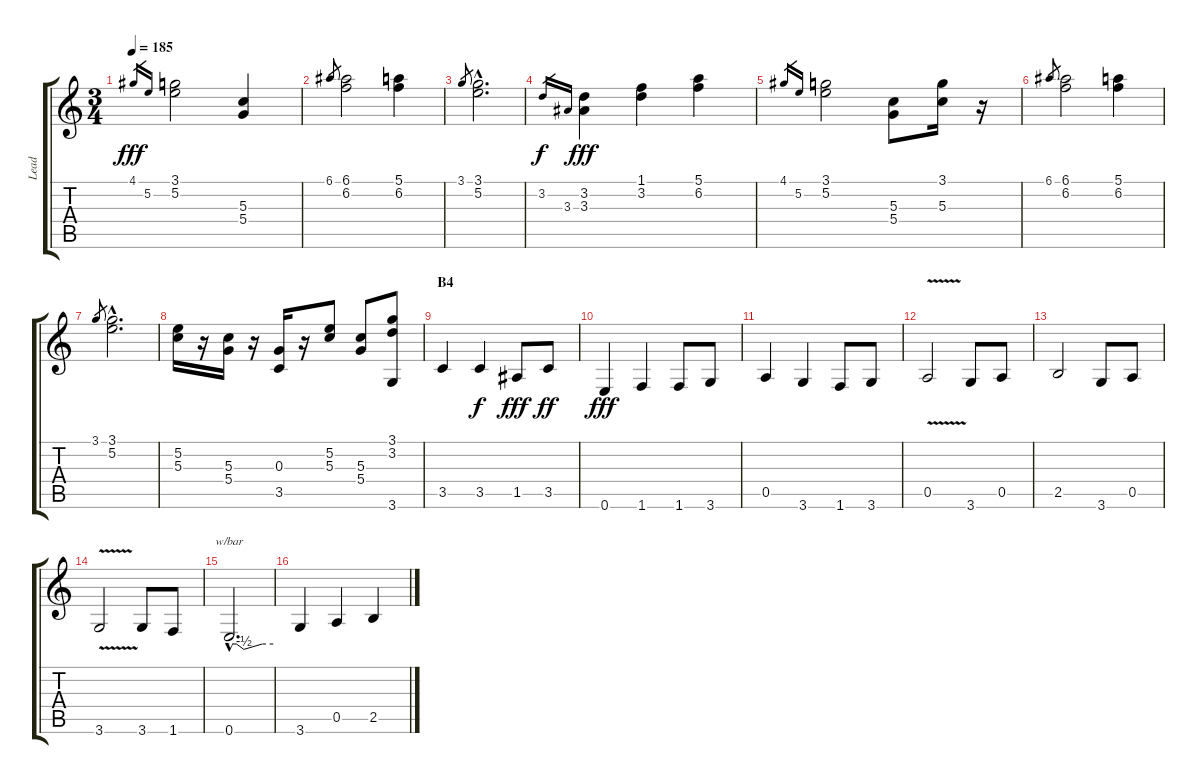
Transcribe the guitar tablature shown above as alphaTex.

\track ("Lead" "Lead") {instrument electricguitarjazz}
\staff {score tabs}
\tuning (E4 B3 G3 D3 A2 E2) {hide}
\ts (3 4)
\tempo 185
\clef g2
\ks c
4.1.16{gr dy fff} 5.2.16{gr} (3.1 5.2).2 (5.3 5.4).4 |
6.1.8{gr} (6.1 6.2).2 (5.1 6.2).4 |
3.1.8{gr} (3.1{hac} 5.2{hac}).2{d} |
3.2.16{gr dy f} 3.3.16{gr} (3.2 3.3).4{dy fff} (1.1 3.2).4 (5.1 6.2).4 |
4.1.16{gr} 5.2.16{gr} (3.1 5.2).2 (5.3 5.4).8 (3.1 5.3).16 r.16 |
6.1.8{gr} (6.1 6.2).2 (5.1 6.2).4 |
3.1.8{gr} (3.1{hac} 5.2{hac}).2{d} |
(5.2 5.3).16 r.16 (5.3 5.4).16 r.16 (0.3 3.5).16 r.16 (5.2 5.3).8 (5.3 5.4).8 (3.1 3.2 3.6).8 |
\section ("" "B4")
3.5.4{volume 16 instrument electricguitarclean} 3.5.4{dy f} 1.5.8{dy fff} 3.5.8{dy ff} |
0.6.4{dy fff} 1.6.4 1.6.8 3.6.8 |
0.5.4 3.6.4 1.6.8 3.6.8 |
0.5{v}.2 3.6.8 0.5.8 |
2.5.2 3.6.8 0.5.8 |
3.6{v}.2 3.6.8 1.6.8 |
0.6{hac}.2{d tbe (custom default 0 0 10 0 20 -2 45 0 60 0)} |
3.6.4 0.5.4 2.5.4
